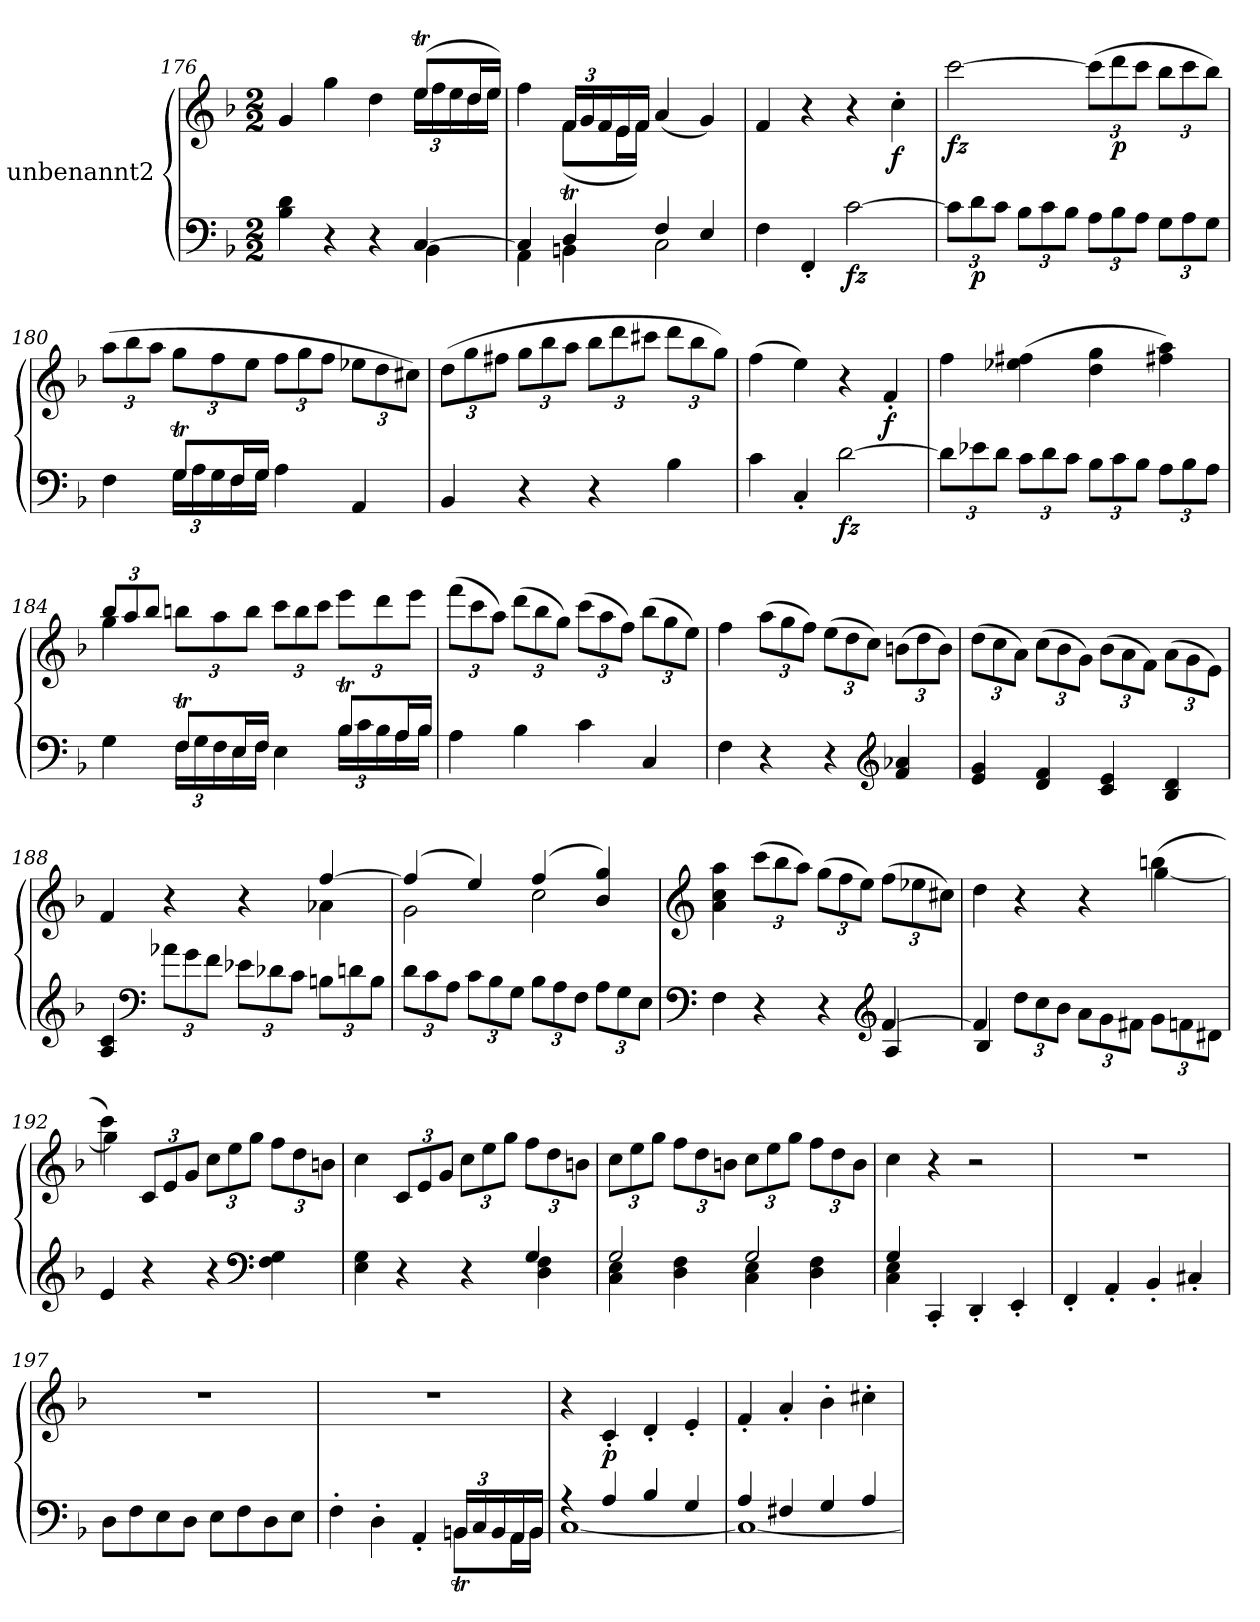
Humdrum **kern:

**kern	**kern	**dynam
*part1	*part1	*part1
*staff2	*staff1	*staff1/2
*I"unbenannt2	*	*
!!LO:LB:g=z
*clefF4	*clefG2	*
*k[b-]	*k[b-]	*
*M2/2	*M2/2	*
=176	=176	=176
*^	*^	*
4B-\ 4d\	2.ryy	4g/	2.ryy	.
4r	.	4gg\	.	.
4r	.	4dd\	.	.
*	*	*	*Xbrackettup	*
[4C/	4BB-\	(8eet/L	24ee\LL	.
.	.	.	24ff\	.
.	.	.	24ee\	.
.	.	16dd/L	16dd\	.
.	.	16ee/JJ)	16ee\JJ	.
=177	=177	=177	=177	=177
4C/]	4AA\	4ff\	4ryy	.
4D/	4BBn\	24f/LL	(8fT\L	.
.	.	24g/	.	.
.	.	24f/	.	.
.	.	16e/	16e\L	.
.	.	16f/JJ	16f\JJ)	.
4F/	2C\	2ryy	(4a/	.
4E/	.	.	4g/)	.
*	*	*v	*v	*
=178	=178	=178	=178
2ryy	4F\	4f/	.
.	4FF'/	4r	.
!	!	!	!LO:DY:b=2
[2c\	2ryy	4r	fz
!	!	!	!LO:DY:b
.	.	4cc'\	f
*v	*v	*	*
!!LO:LB:g=z
=179	=179	=179
*Xbrackettup	*	*
!	!	!LO:DY:b
12c\L]	[2ccc\	fz
!	!	!LO:DY:b=2
12d\	.	p
12c\J	.	.
12B-\L	.	.
12c\	.	.
12B-\J	.	.
12A\L	(12ccc\L]	.
!	!	!LO:DY:b
12B-\	12ddd\	p
12A\J	12ccc\J	.
12G\L	12bb-\L	.
12A\	12ccc\	.
12G\J	12bb-\J)	.
=180	=180	=180
*^	*	*
4F\	4ryy	(12aa\L	.
.	.	12bb-\	.
.	.	12aa\J	.
8GT/L	24G\LL	12gg\L	.
.	24A\	.	.
.	24G\	12ff\	.
16F/L	16F\	.	.
.	.	12ee\J	.
16G/JJ	16G\JJ	.	.
4A\	2ryy	12ff\L	.
.	.	12gg\	.
.	.	12ff\J	.
4AA/	.	12ee-X\L	.
.	.	12dd\	.
.	.	12cc#X\J)	.
*v	*v	*	*
!!LO:LB:g=z
=181	=181	=181
4BB-/	(12dd\L	.
.	12gg\	.
.	12ff#X\J	.
4r	12gg\L	.
.	12bb-\	.
.	12aa\J	.
4r	12bb-\L	.
.	12ddd\	.
.	12ccc#X\J	.
4B-\	12ddd\L	.
.	12bb-\	.
.	12gg\J)	.
=182	=182	=182
*^	*^	*
4c\	4ryy	(4ff\	2.ryy	.
4ryy	4C'/	4ee\)	.	.
!	!	!	!	!LO:DY:b=2
[2d\	2ryy	4r	.	fz
!	!	!	!	!LO:DY:b
.	.	4ryy	4f'/	f
*v	*v	*	*	*
*	*v	*v	*
=183	=183	=183
12d\L]	4ff\	.
12e-X\	.	.
12d\J	.	.
12c\L	(4ee-X\ 4ff#X\	.
12d\	.	.
12c\J	.	.
12B-\L	4dd\ 4gg\	.
12c\	.	.
12B-\J	.	.
12A\L	4ff#X\ 4aa\)	.
12B-\	.	.
12A\J	.	.
!!LO:PB:g=z
=184	=184	=184
*^	*^	*
4G\	4ryy	12bb-/L	4gg\	.
.	.	12aa/	.	.
.	.	12bb-/J	.	.
8FT/L	24F\LL	12bbn\L	2.ryy	.
.	24G\	.	.	.
.	24F\	12aa\	.	.
16E/L	16E\	.	.	.
.	.	12bb\J	.	.
16F/JJ	16F\JJ	.	.	.
4E\	4ryy	12ccc\L	.	.
.	.	12bb\	.	.
.	.	12ccc\J	.	.
8B-T/L	24B-\LL	12eee\L	.	.
.	24c\	.	.	.
.	24B-\	12ddd\	.	.
16A/L	16A\	.	.	.
.	.	12eee\J	.	.
16B-/JJ	16B-\JJ	.	.	.
*v	*v	*	*	*
*	*v	*v	*
=185	=185	=185
4A\	(12fff\L	.
.	12ccc\	.
.	12aa\J)	.
4B-\	(12ddd\L	.
.	12bb-\	.
.	12gg\J)	.
4c\	(12ccc\L	.
.	12aa\	.
.	12ff\J)	.
4C/	(12bb-\L	.
.	12gg\	.
.	12ee\J)	.
!!LO:LB:g=z
=186	=186	=186
*^	*	*
4F\	2.ryy	4ff\	.
4r	.	(12aa\L	.
.	.	12gg\	.
.	.	12ff\J)	.
4r	.	(12ee\L	.
.	.	12dd\	.
.	.	12cc\J)	.
*clefG2	*	*	*
4ryy	4f/ 4a-X/	(12bn\L	.
.	.	12dd\	.
.	.	12b\J)	.
*v	*v	*	*
=187	=187	=187
*	*^	*
4e/ 4g/	(12dd\L	4ryy	.
.	12cc\	.	.
.	12a\J)	.	.
*	*	*brackettup	*
4d/ 4f/	4ryy	(12cc\L	.
.	.	12b-\	.
.	.	12g\J)	.
4c/ 4e/	2ryy	(12b-\L	.
.	.	12a\	.
.	.	12f\J)	.
4B-/ 4d/	.	(12a\L	.
.	.	12g\	.
.	.	12e\J)	.
!!LO:LB:g=z	!!
=188	=188	=188	=188
4A/ 4c/	4f/	2.ryy	.
*clefF4	*	*	*
12a-X\L	4r	.	.
12g\	.	.	.
12f\J	.	.	.
12e-X\L	4r	.	.
12d-X\	.	.	.
12c\J	.	.	.
12Bn\L	[4ff/	4a-X\	.
12dn\	.	.	.
12B\J	.	.	.
=189	=189	=189	=189
12d\L	(4ff/]	2g\	.
12c\	.	.	.
12A\J	.	.	.
12c\L	4ee/)	.	.
12B-\	.	.	.
12G\J	.	.	.
12B-\L	(4ff/	2cc\	.
12A\	.	.	.
12F\J	.	.	.
12A\L	4b-/ 4gg/)	.	.
12G\	.	.	.
12E\J	.	.	.
*	*v	*v	*
!!LO:LB:g=z
=190	=190	=190
*clefF4	*clefG2	*
*^	*	*
2ryy	4F\	4a\ 4cc\ 4aa\	.
*	*	*Xbrackettup	*
.	4r	(12ccc\L	.
.	.	12bb-\	.
.	.	12aa\J)	.
4ryy	4r	(12gg\L	.
.	.	12ff\	.
.	.	12ee\J)	.
*clefG2	*	*	*
[4f/	4A/	(12ff\L	.
.	.	12ee-X\	.
.	.	12cc#X\J)	.
=191	=191	=191	=191
*	*	*^	*
4f/]	4B-/	4dd\	2.ryy	.
12dd\L	4ryy	4r	.	.
12cc\	.	.	.	.
12b-\J	.	.	.	.
*	*brackettup	*	*	*
2ryy	12a\L	4r	.	.
.	12g\	.	.	.
.	12f#X\J	.	.	.
.	12g\L	(4bbn\	[4gg\	.
.	12fn\	.	.	.
.	12d#X\J	.	.	.
=192	=192	=192	=192	=192
2ryy	4e/	4ccc\)	4gg\]	.
.	4r	12c/L	2.ryy	.
.	.	12e/	.	.
.	.	12g/J	.	.
4ryy	4r	12cc\L	.	.
.	.	12ee\	.	.
.	.	12gg\J	.	.
*clefF4	*	*	*	*
4ryy	4F\ 4G\	12ff\L	.	.
.	.	12dd\	.	.
.	.	12bn\J	.	.
*	*	*v	*v	*
!!LO:LB:g=z
=193	=193	=193	=193
2ryy	4E\ 4G\	4cc\	.
.	4r	12c/L	.
.	.	12e/	.
.	.	12g/J	.
4ryy	4r	12cc\L	.
.	.	12ee\	.
.	.	12gg\J	.
4G/	4D\ 4F\	12ff\L	.
.	.	12dd\	.
.	.	12bn\J	.
=194	=194	=194	=194
2G/	4C\ 4E\	12cc\L	.
.	.	12ee\	.
.	.	12gg\J	.
.	4D\ 4F\	12ff\L	.
.	.	12dd\	.
.	.	12bn\J	.
2G/	4C\ 4E\	12cc\L	.
.	.	12ee\	.
.	.	12gg\J	.
.	4D\ 4F\	12ff\L	.
.	.	12dd\	.
.	.	12b\J	.
=195	=195	=195	=195
4G/	4C\ 4E\	4cc\	.
4ryy	4CC'/	4r	.
2ryy	4DD'/	2r	.
.	4EE'/	.	.
=196	=196	=196	=196
1ryy	4FF'/	1r	.
.	4AA'/	.	.
.	4BB-'/	.	.
.	4C#X'/	.	.
*v	*v	*	*
!!LO:LB:g=z
=197	=197	=197
8D\L	1r	.
8F\	.	.
8E\	.	.
8D\J	.	.
8E\L	.	.
8F\	.	.
8D\	.	.
8E\J	.	.
=198	=198	=198
*^	*	*
4F'\	2ryy	1r	.
4D'\	.	.	.
4ryy	4AA'/	.	.
*Xbrackettup	*	*	*
24BBn/LL	8BBt\L	.	.
24C/	.	.	.
24BB/	.	.	.
16AA/	16AA\L	.	.
16BB/JJ	16BB\JJ	.	.
=199	=199	=199	=199
4r	[1C	4r	.
!	!	!	!LO:DY:b
4A/	.	4c'/	p
4B-/	.	4d'/	.
4G/	.	4e'/	.
=200	=200	=200	=200
4A/	1C_	4f'/	.
4F#X/	.	4a'/	.
4G/	.	4b-'\	.
4A/	.	4cc#X'\	.
*v	*v	*	*
=	=	=
*-	*-	*-
